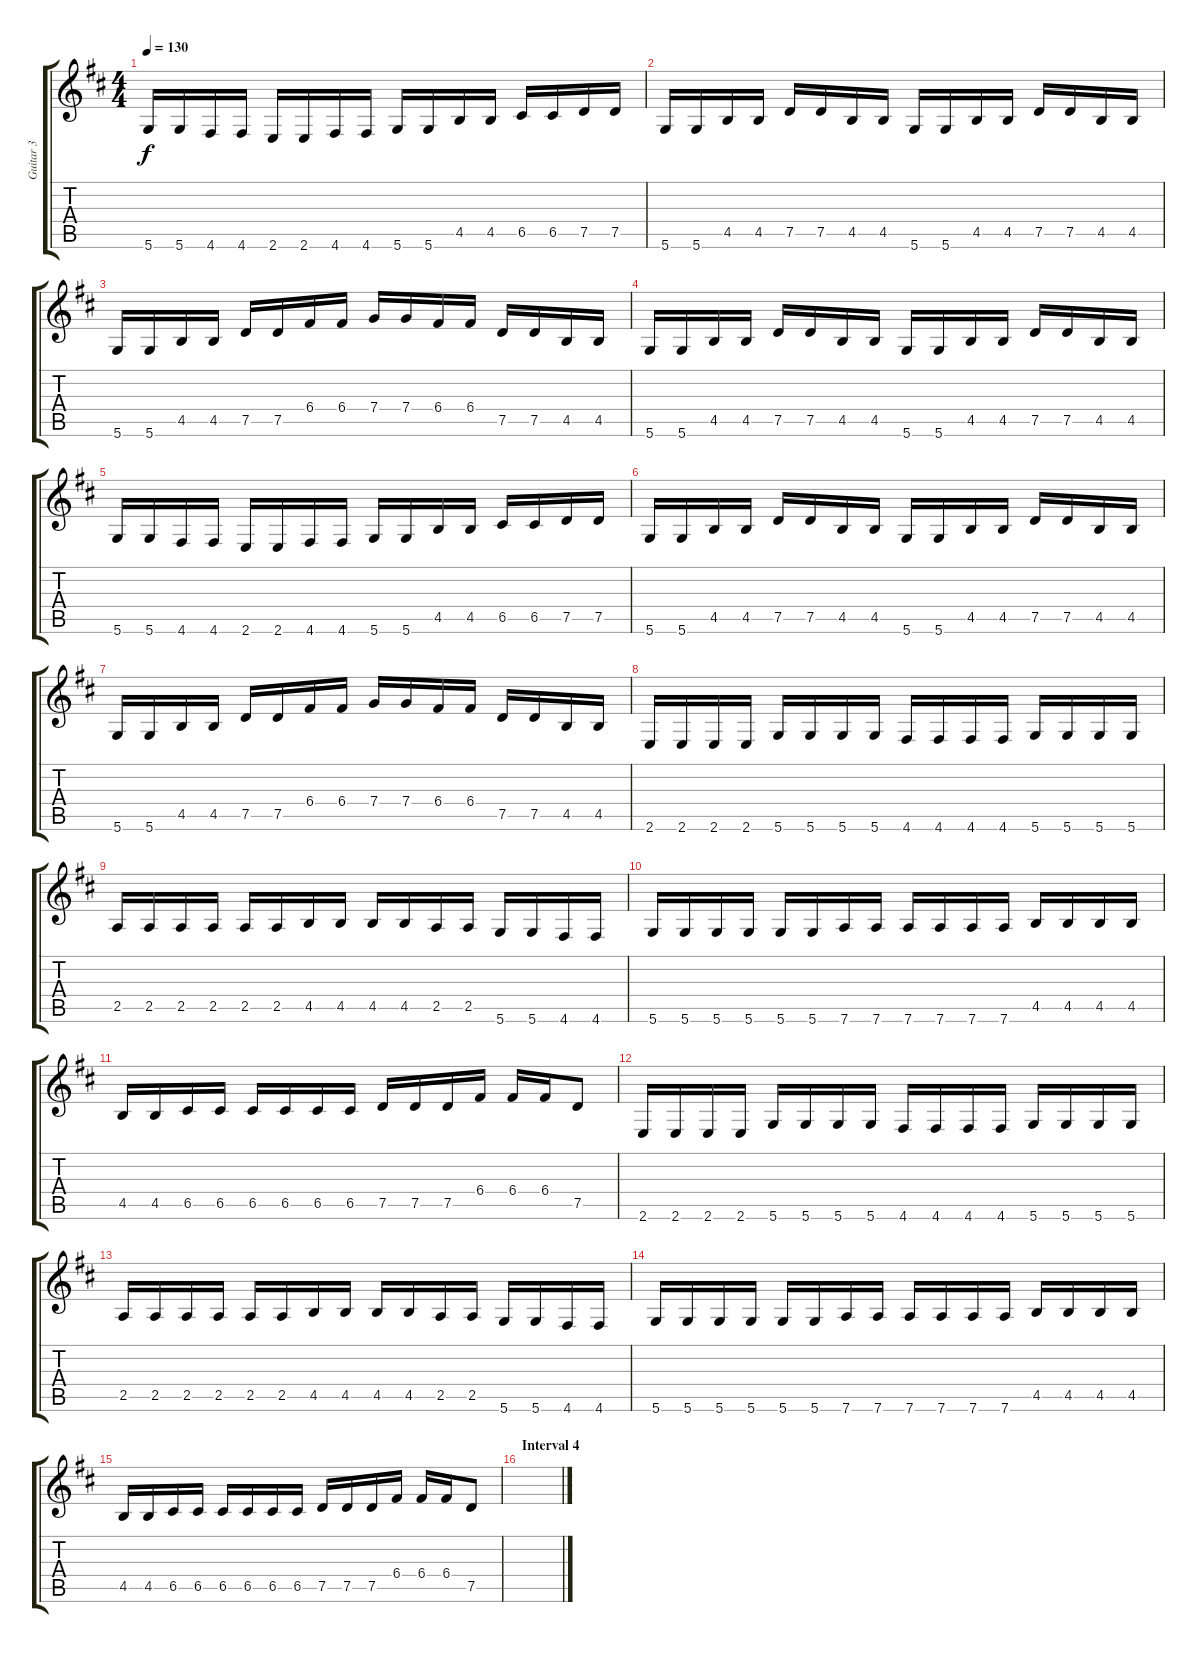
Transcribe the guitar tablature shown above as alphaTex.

\track ("Guitar 3" "Guitar 3") {instrument overdrivenguitar}
\staff {score tabs}
\tuning (D4 A3 F3 C3 G2 D2) {hide}
\ts (4 4)
\tempo 130
\clef g2
\ks d
5.6.16{dy f} 5.6.16 4.6.16 4.6.16 2.6.16 2.6.16 4.6.16 4.6.16 5.6.16 5.6.16 4.5.16 4.5.16 6.5.16 6.5.16 7.5.16 7.5.16 |
5.6.16 5.6.16 4.5.16 4.5.16 7.5.16 7.5.16 4.5.16 4.5.16 5.6.16 5.6.16 4.5.16 4.5.16 7.5.16 7.5.16 4.5.16 4.5.16 |
5.6.16 5.6.16 4.5.16 4.5.16 7.5.16 7.5.16 6.4.16 6.4.16 7.4.16 7.4.16 6.4.16 6.4.16 7.5.16 7.5.16 4.5.16 4.5.16 |
5.6.16 5.6.16 4.5.16 4.5.16 7.5.16 7.5.16 4.5.16 4.5.16 5.6.16 5.6.16 4.5.16 4.5.16 7.5.16 7.5.16 4.5.16 4.5.16 |
5.6.16 5.6.16 4.6.16 4.6.16 2.6.16 2.6.16 4.6.16 4.6.16 5.6.16 5.6.16 4.5.16 4.5.16 6.5.16 6.5.16 7.5.16 7.5.16 |
5.6.16 5.6.16 4.5.16 4.5.16 7.5.16 7.5.16 4.5.16 4.5.16 5.6.16 5.6.16 4.5.16 4.5.16 7.5.16 7.5.16 4.5.16 4.5.16 |
5.6.16 5.6.16 4.5.16 4.5.16 7.5.16 7.5.16 6.4.16 6.4.16 7.4.16 7.4.16 6.4.16 6.4.16 7.5.16 7.5.16 4.5.16 4.5.16 |
2.6.16 2.6.16 2.6.16 2.6.16 5.6.16 5.6.16 5.6.16 5.6.16 4.6.16 4.6.16 4.6.16 4.6.16 5.6.16 5.6.16 5.6.16 5.6.16 |
2.5.16 2.5.16 2.5.16 2.5.16 2.5.16 2.5.16 4.5.16 4.5.16 4.5.16 4.5.16 2.5.16 2.5.16 5.6.16 5.6.16 4.6.16 4.6.16 |
5.6.16 5.6.16 5.6.16 5.6.16 5.6.16 5.6.16 7.6.16 7.6.16 7.6.16 7.6.16 7.6.16 7.6.16 4.5.16 4.5.16 4.5.16 4.5.16 |
4.5.16 4.5.16 6.5.16 6.5.16 6.5.16 6.5.16 6.5.16 6.5.16 7.5.16 7.5.16 7.5.16 6.4.16 6.4.16 6.4.16 7.5.8 |
2.6.16 2.6.16 2.6.16 2.6.16 5.6.16 5.6.16 5.6.16 5.6.16 4.6.16 4.6.16 4.6.16 4.6.16 5.6.16 5.6.16 5.6.16 5.6.16 |
2.5.16 2.5.16 2.5.16 2.5.16 2.5.16 2.5.16 4.5.16 4.5.16 4.5.16 4.5.16 2.5.16 2.5.16 5.6.16 5.6.16 4.6.16 4.6.16 |
5.6.16 5.6.16 5.6.16 5.6.16 5.6.16 5.6.16 7.6.16 7.6.16 7.6.16 7.6.16 7.6.16 7.6.16 4.5.16 4.5.16 4.5.16 4.5.16 |
4.5.16 4.5.16 6.5.16 6.5.16 6.5.16 6.5.16 6.5.16 6.5.16 7.5.16 7.5.16 7.5.16 6.4.16 6.4.16 6.4.16 7.5.8 |
\section ("" "Interval 4")
